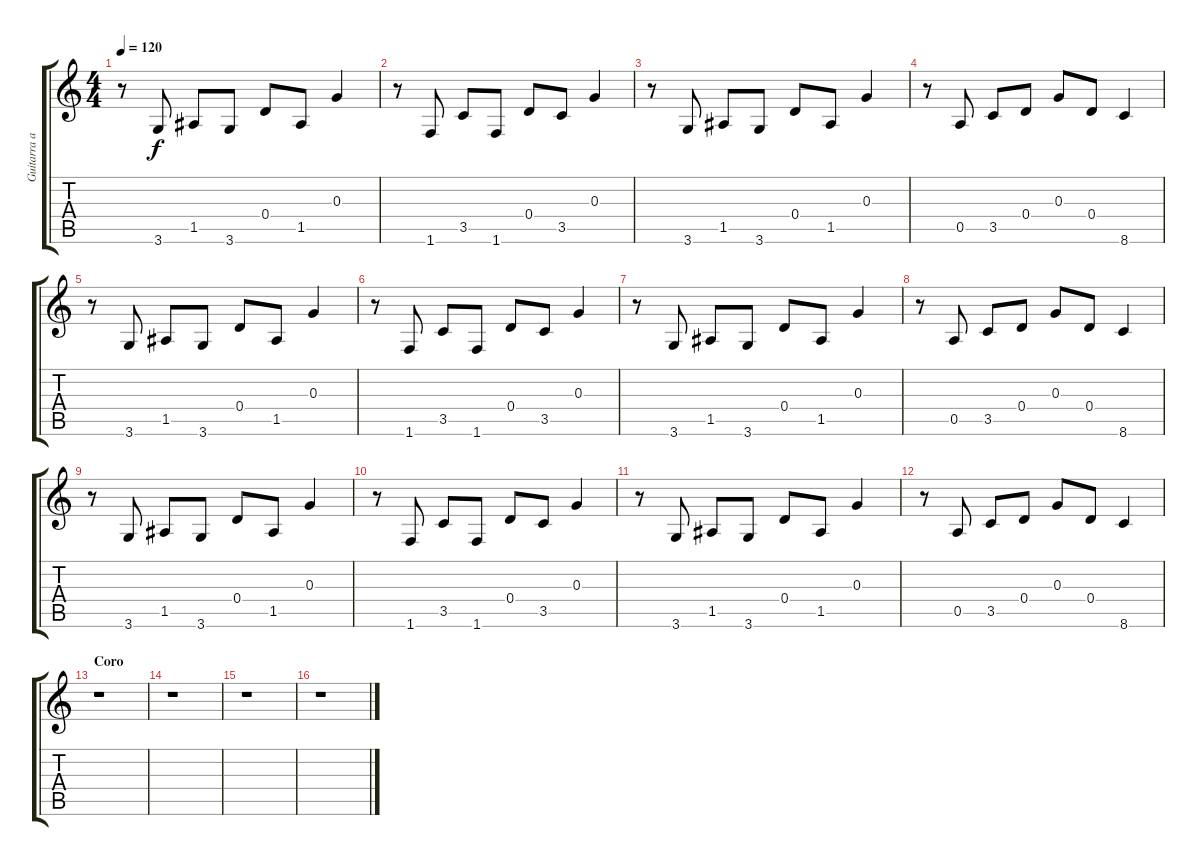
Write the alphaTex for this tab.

\track ("Guitarra acustica" "Guitarra a") {instrument acousticguitarsteel}
\staff {score tabs}
\tuning (E4 B3 G3 D3 A2 E2) {hide}
\ts (4 4)
\tempo 120
\clef g2
\ks c
r.8{dy f} 3.6.8 1.5.8 3.6.8 0.4.8 1.5.8 0.3.4 |
r.8 1.6.8 3.5.8 1.6.8 0.4.8 3.5.8 0.3.4 |
r.8 3.6.8 1.5.8 3.6.8 0.4.8 1.5.8 0.3.4 |
r.8 0.5.8 3.5.8 0.4.8 0.3.8 0.4.8 8.6.4 |
r.8 3.6.8 1.5.8 3.6.8 0.4.8 1.5.8 0.3.4 |
r.8 1.6.8 3.5.8 1.6.8 0.4.8 3.5.8 0.3.4 |
r.8 3.6.8 1.5.8 3.6.8 0.4.8 1.5.8 0.3.4 |
r.8 0.5.8 3.5.8 0.4.8 0.3.8 0.4.8 8.6.4 |
r.8 3.6.8 1.5.8 3.6.8 0.4.8 1.5.8 0.3.4 |
r.8 1.6.8 3.5.8 1.6.8 0.4.8 3.5.8 0.3.4 |
r.8 3.6.8 1.5.8 3.6.8 0.4.8 1.5.8 0.3.4 |
r.8 0.5.8 3.5.8 0.4.8 0.3.8 0.4.8 8.6.4 |
\section ("" "Coro")
r.1 |
r.1 |
r.1 |
r.1
